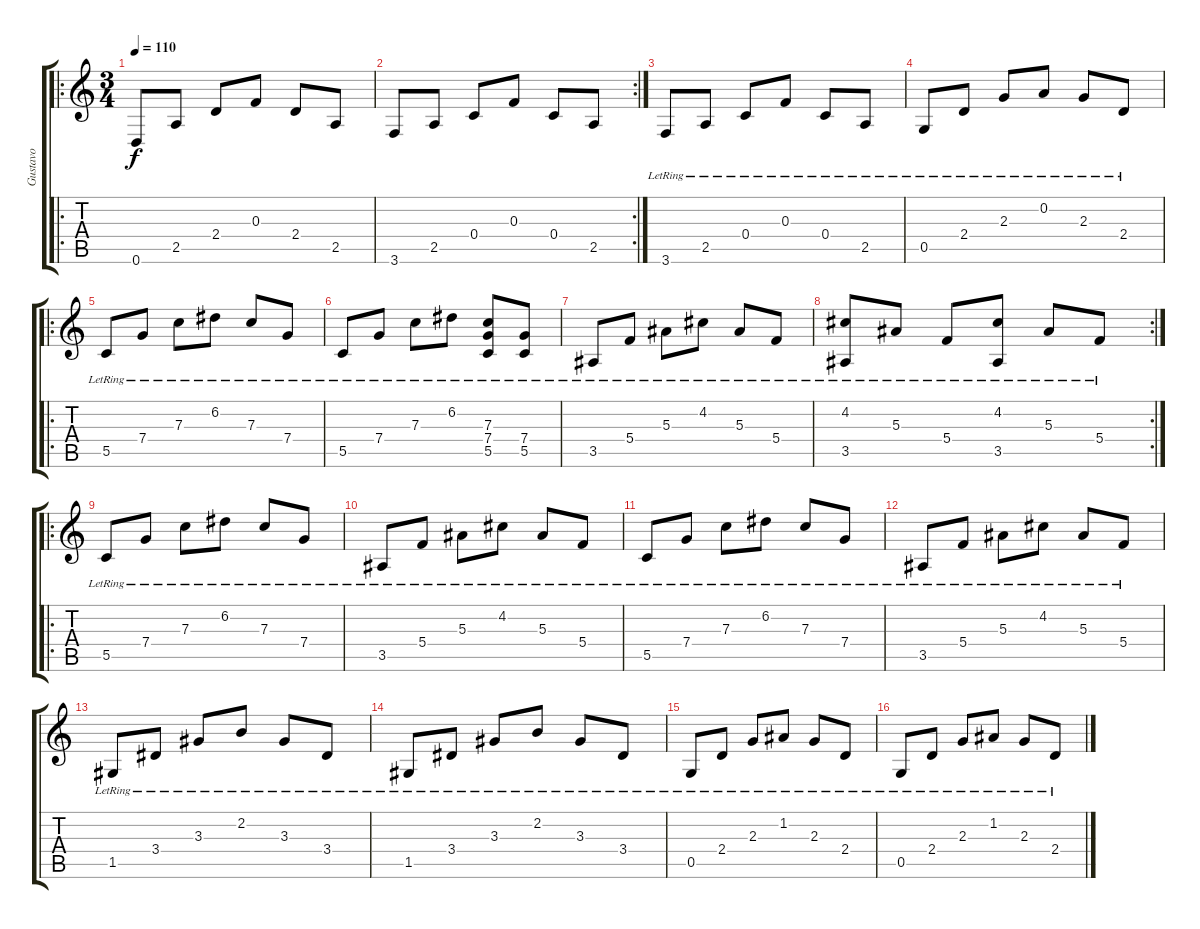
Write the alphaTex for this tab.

\track ("Gustavo" "Gustavo") {instrument acousticguitarnylon}
\staff {score tabs}
\tuning (D4 A3 F3 C3 G2 D2) {hide}
\ro
\ts (3 4)
\tempo 110
\clef g2
\ks c
0.6.8{dy f instrument acousticguitarnylon} 2.5.8 2.4.8 0.3.8 2.4.8 2.5.8 |
\rc 2
3.6.8 2.5.8 0.4.8 0.3.8 0.4.8 2.5.8 |
3.6{lr}.8 2.5{lr}.8 0.4{lr}.8 0.3{lr}.8 0.4{lr}.8 2.5{lr}.8 |
0.5{lr}.8 2.4{lr}.8 2.3{lr}.8 0.2{lr}.8 2.3{lr}.8 2.4{lr}.8 |
\ro
5.5{lr}.8{instrument acousticguitarnylon} 7.4{lr}.8 7.3{lr}.8 6.2{lr}.8 7.3{lr}.8 7.4{lr}.8 |
5.5{lr}.8 7.4{lr}.8 7.3{lr}.8 6.2{lr}.8 (7.3{lr} 7.4 5.5).8 (7.4{lr} 5.5).8 |
3.5{lr}.8 5.4{lr}.8 5.3{lr}.8 4.2{lr}.8 5.3{lr}.8 5.4{lr}.8 |
\rc 2
(4.2{lr} 3.5{lr}).8 5.3{lr}.8 5.4{lr}.8 (4.2{lr} 3.5{lr}).8 5.3{lr}.8 5.4{lr}.8 |
\ro
5.5{lr}.8 7.4{lr}.8 7.3{lr}.8 6.2{lr}.8 7.3{lr}.8 7.4{lr}.8 |
3.5{lr}.8 5.4{lr}.8 5.3{lr}.8 4.2{lr}.8 5.3{lr}.8 5.4{lr}.8 |
5.5{lr}.8 7.4{lr}.8 7.3{lr}.8 6.2{lr}.8 7.3{lr}.8 7.4{lr}.8 |
3.5{lr}.8 5.4{lr}.8 5.3{lr}.8 4.2{lr}.8 5.3{lr}.8 5.4{lr}.8 |
1.5{lr}.8 3.4{lr}.8 3.3{lr}.8 2.2{lr}.8 3.3{lr}.8 3.4{lr}.8 |
1.5{lr}.8 3.4{lr}.8 3.3{lr}.8 2.2{lr}.8 3.3{lr}.8 3.4{lr}.8 |
0.5{lr}.8 2.4{lr}.8 2.3{lr}.8 1.2{lr}.8 2.3{lr}.8 2.4{lr}.8 |
0.5{lr}.8 2.4{lr}.8 2.3{lr}.8 1.2{lr}.8 2.3{lr}.8 2.4{lr}.8
